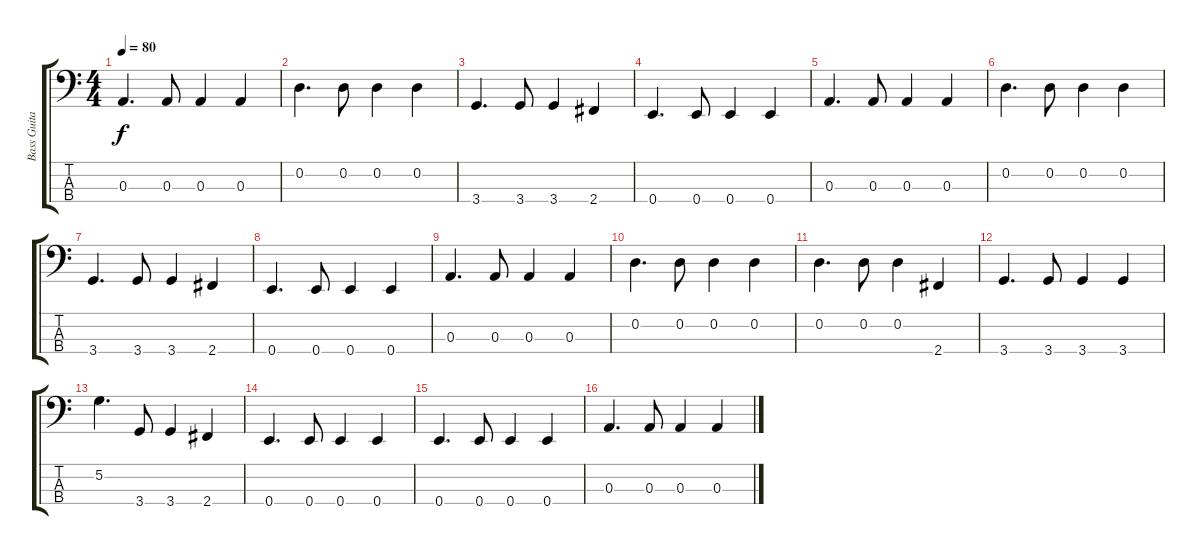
\track ("Bass Guitar" "Bass Guita") {instrument electricbassfinger}
\staff {score tabs}
\tuning (G2 D2 A1 E1) {hide}
\ts (4 4)
\tempo 80
\clef f4
\ks c
0.3.4{d dy f} 0.3.8 0.3.4 0.3.4 |
0.2.4{d} 0.2.8 0.2.4 0.2.4 |
3.4.4{d} 3.4.8 3.4.4 2.4.4 |
0.4.4{d} 0.4.8 0.4.4 0.4.4 |
0.3.4{d} 0.3.8 0.3.4 0.3.4 |
0.2.4{d} 0.2.8 0.2.4 0.2.4 |
3.4.4{d} 3.4.8 3.4.4 2.4.4 |
0.4.4{d} 0.4.8 0.4.4 0.4.4 |
0.3.4{d} 0.3.8 0.3.4 0.3.4 |
0.2.4{d} 0.2.8 0.2.4 0.2.4 |
0.2.4{d} 0.2.8 0.2.4 2.4.4 |
3.4.4{d} 3.4.8 3.4.4 3.4.4 |
5.2.4{d} 3.4.8 3.4.4 2.4.4 |
0.4.4{d} 0.4.8 0.4.4 0.4.4 |
0.4.4{d} 0.4.8 0.4.4 0.4.4 |
0.3.4{d} 0.3.8 0.3.4 0.3.4
